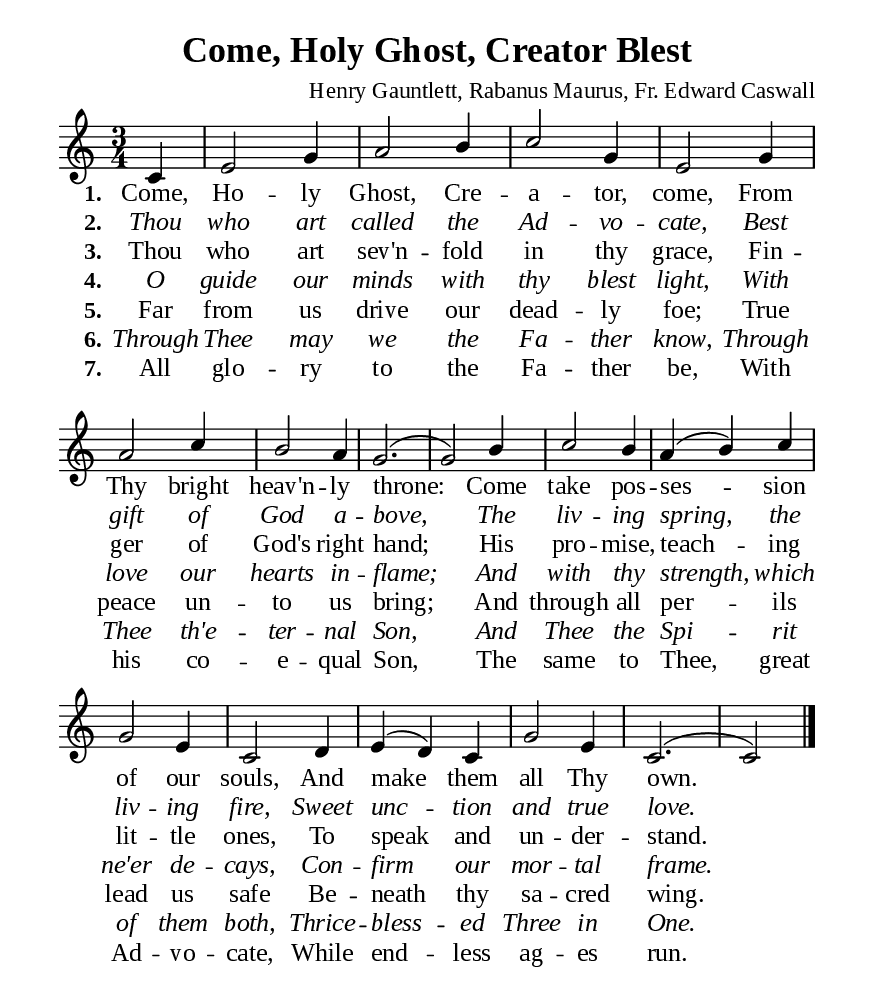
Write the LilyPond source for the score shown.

\version "2.18.2"

\header {
  title = "Come, Holy Ghost, Creator Blest"
  composer = "Henry Gauntlett, Rabanus Maurus, Fr. Edward Caswall"
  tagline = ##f
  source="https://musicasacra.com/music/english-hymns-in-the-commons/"
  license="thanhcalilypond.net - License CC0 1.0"
}

global= {
  \key c \major
  \time 3/4
  \override Score.BarNumber.break-visibility = ##(#f #f #f)
  \override Lyrics.LyricSpace.minimum-distance = #2.0
}

\paper {
  #(set-paper-size "a5")
  top-margin = 10\mm
  bottom-marign = 10\mm
  left-margin = 10\mm
  right-margin = 10\mm
  indent = #0
  #(define fonts
	 (make-pango-font-tree "Liberation Serif"
	 		       "Liberation Serif"
			       "Liberation Serif"
			       (/ 20 20)))
  system-system-spacing = #'((basic-distance . 3) (padding . 3))
}

printItalic = \with {
  \override LyricText.font-shape = #'italic
}

% Verse music
musicVerseSoprano = \relative c' {
                    \partial 4 c4 |
  %{	01	%} e2 g4 |
  %{	02	%} a2 b4 |
  %{	03	%} c2 g4 |
  %{	04	%} e2 g4 |
  %{	05	%} a2 c4 |
  %{	06	%} b2 a4 |
  %{	07	%} g2. ( |
  %{	08	%} g2) b4 |
  %{	09	%} c2 b4 |
  %{	10	%} a (b) c |
  %{	11	%} g2 e4 |
  %{	12	%} c2 d4 |
  %{	13	%} e (d) c |
  %{	14	%} g'2 e4 |
  %{	15	%} c2. ( |
                    c2 ) \bar "|."
}

% Verse lyrics
verseOne = \lyricmode {
  \set stanza = #"1."
  Come, Ho -- ly Ghost, Cre -- a -- tor, come,
  From Thy bright heav'n -- ly throne:
  Come take pos -- ses -- sion of our souls,
  And make them all Thy own.
}

verseTwo = \lyricmode {
  \set stanza = #"2."
  Thou who art called the Ad -- vo -- cate,
  Best gift of God a -- bove,
  The liv -- ing spring, the liv -- ing fire,
  Sweet unc -- tion and true love.
}

verseThree = \lyricmode {
  \set stanza = #"3."
  Thou who art sev'n -- fold in thy grace,
  Fin -- ger of God's right hand;
  His pro -- mise, teach -- ing lit -- tle ones,
  To speak and un -- der -- stand.
}

verseFour = \lyricmode {
  \set stanza = #"4."
  O guide our minds with thy blest light,
  With love our hearts in -- flame;
  And with thy strength, which ne'er de -- cays,
  Con -- firm our mor -- tal frame.
}

verseFive = \lyricmode {
  \set stanza = #"5."
  Far from us drive our dead -- ly foe;
  True peace un -- to us bring;
  And through all per -- ils lead us safe
  Be -- neath thy sa -- cred wing.
}

verseSix = \lyricmode {
  \set stanza = #"6."
  Through Thee may we the Fa -- ther know,
  Through Thee th'e -- ter -- nal Son,
  And Thee the Spi -- rit of them both,
  Thrice -- bless -- ed Three in One.
}

verseSeven = \lyricmode {
  \set stanza = #"7."
  All glo -- ry to the Fa -- ther be,
  With his co -- e -- qual Son,
  The same to Thee, great Ad -- vo -- cate,
  While end -- less ag -- es run.
}

% Layout
\score {
    \new ChoirStaff <<
      \new Staff <<
        \clef "treble"
        \new Voice = "sopranos" { \global \stemUp \slurUp \musicVerseSoprano }
      >>
      \new Lyrics \lyricsto sopranos \verseOne
      \new Lyrics \printItalic \lyricsto sopranos \verseTwo
      \new Lyrics \lyricsto sopranos \verseThree
      \new Lyrics \printItalic \lyricsto sopranos \verseFour
      \new Lyrics \lyricsto sopranos \verseFive
      \new Lyrics \printItalic \lyricsto sopranos \verseSix
      \new Lyrics \lyricsto sopranos \verseSeven
    >>
}
